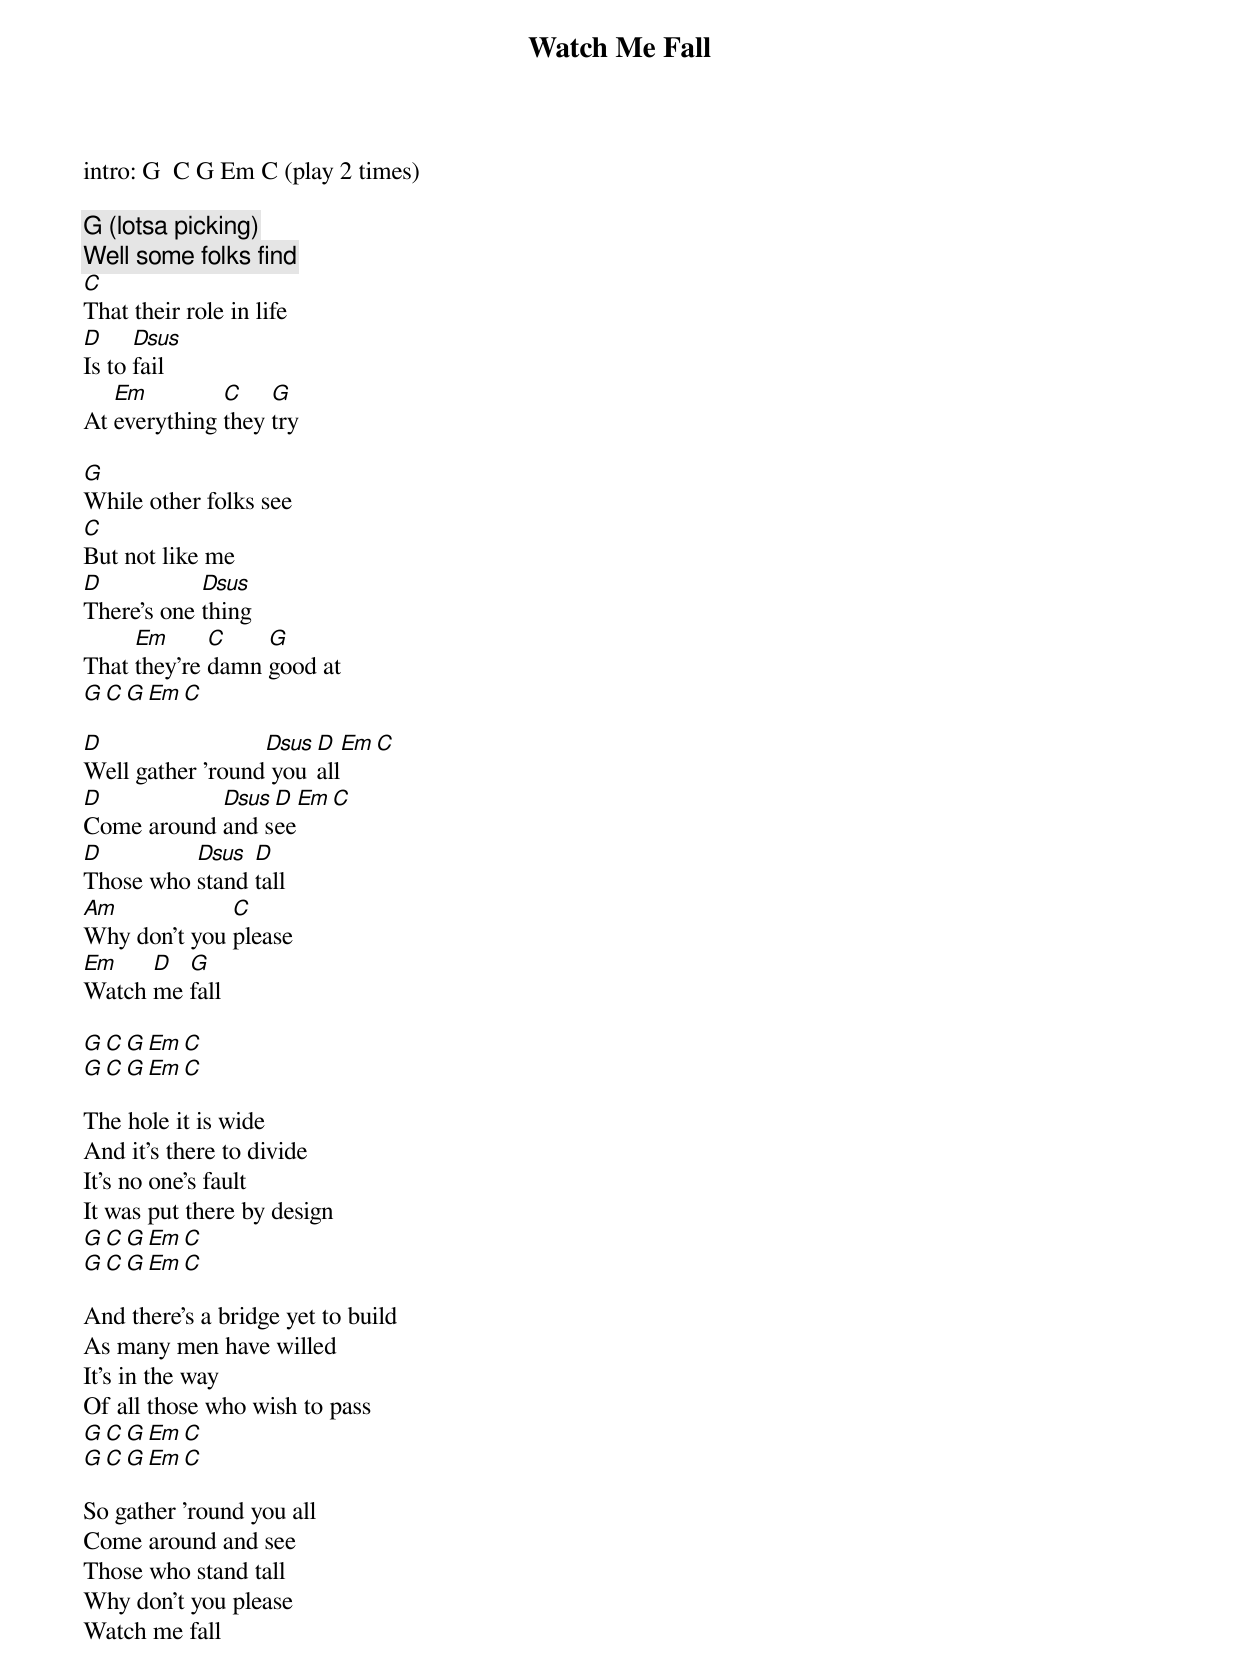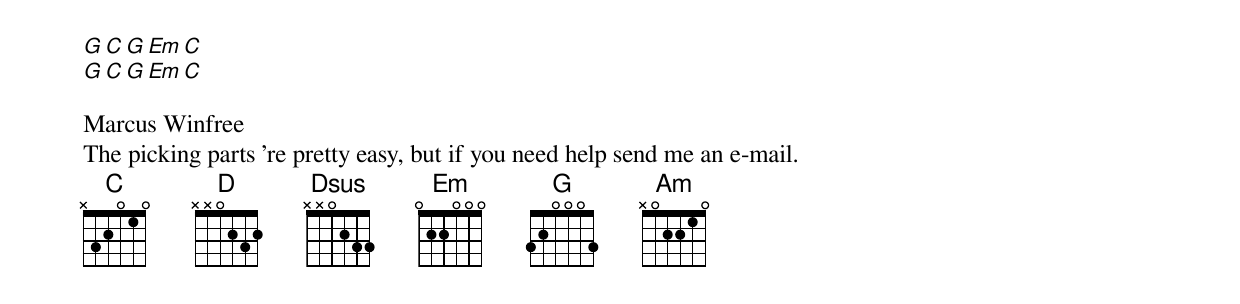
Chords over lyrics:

Watch Me Fall

intro: G  C G Em C (play 2 times)

G (lotsa picking)
Well some folks find
C
That their role in life
D     Dsus
Is to fail
   Em         C    G
At everything they try

G
While other folks see
C
But not like me
D           Dsus
There's one thing
     Em      C    G
That they're damn good at
G  C G Em  C

D                 Dsus D    Em C
Well gather 'round you all
D           Dsus D  Em C
Come around and see
D         Dsus  D
Those who stand tall
Am            C
Why don't you please
Em    D  G
Watch me fall

G  C G Em  C
G  C G Em  C

The hole it is wide
And it's there to divide
It's no one's fault
It was put there by design
G  C G Em  C
G  C G Em  C

And there's a bridge yet to build
As many men have willed
It's in the way
Of all those who wish to pass
G  C G Em  C
G  C G Em  C

So gather 'round you all
Come around and see
Those who stand tall
Why don't you please
Watch me fall
G  C G Em  C
G  C G Em  C

Marcus Winfree <rmw5h@uva.pcmail.virginia.edu>
The picking parts 're pretty easy, but if you need help send me an e-mail.
